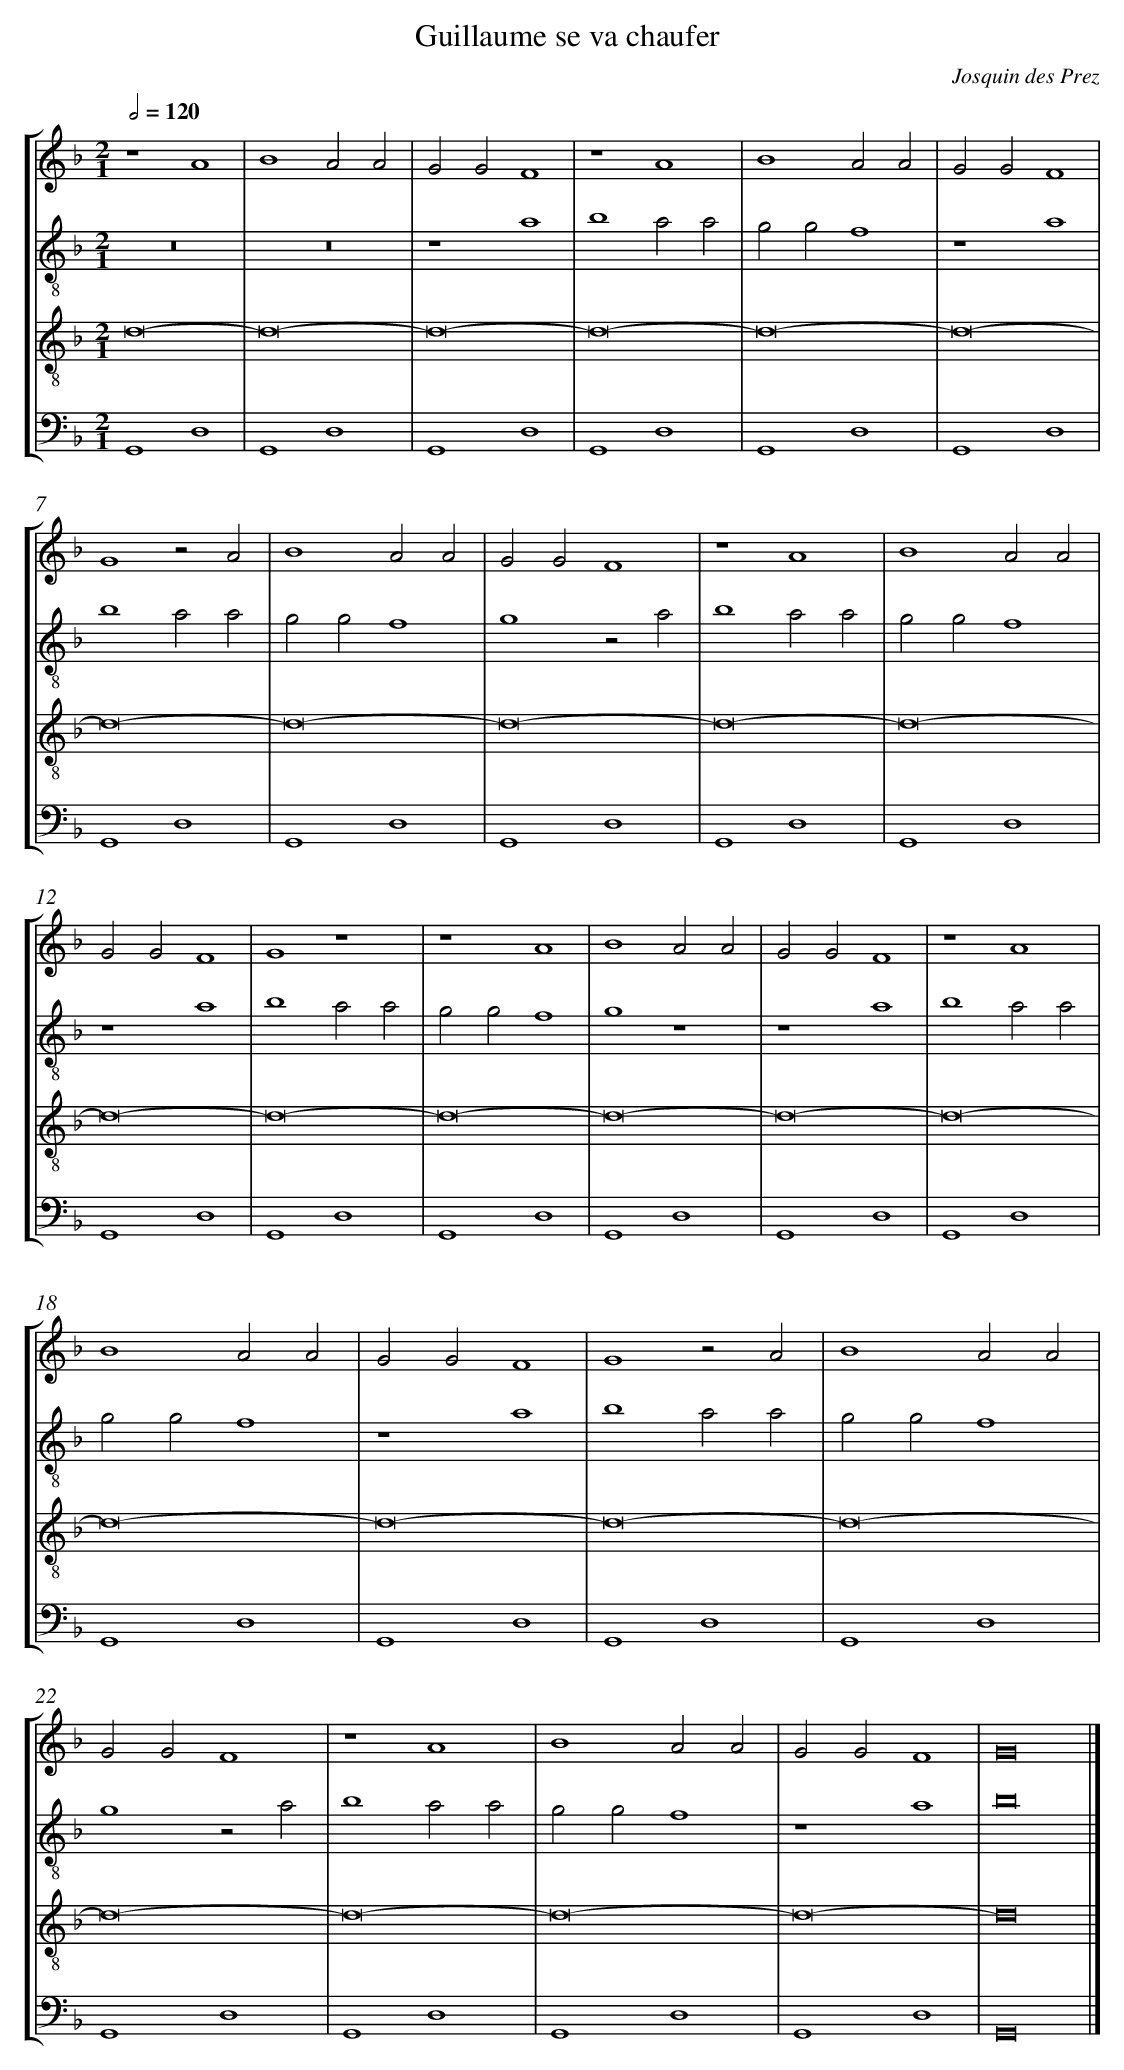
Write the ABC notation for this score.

X:1
T:Guillaume se va chaufer
C: Josquin des Prez
L: 1/4
M: 2/1
Q: 1/2=120
%%staves [1 2 3 4]
V: 1 clef=treble
V: 2 clef=treble-8
V: 3 clef=treble-8
V: 4 clef=bass
K: F
[V:1] z4A4 |
[V:2] z8 |
[V:3] d8- |
[V:4] G,,4D,4 |
[V:1] B4A2A2 |
[V:2] z8 |
[V:3] d8- |
[V:4] G,,4D,4 |
[V:1] G2G2F4 |
[V:2] z4a4 |
[V:3] d8- |
[V:4] G,,4D,4 |
[V:1] z4A4 |
[V:2] b4a2a2 |
[V:3] d8- |
[V:4] G,,4D,4 |
[V:1] B4A2A2 |
[V:2] g2g2f4 |
[V:3] d8- |
[V:4] G,,4D,4 |
[V:1] G2G2F4 |
[V:2] z4a4 |
[V:3] d8- |
[V:4] G,,4D,4 |
[V:1] G4z2A2 |
[V:2] b4a2a2 |
[V:3] d8- |
[V:4] G,,4D,4 |
[V:1] B4A2A2 |
[V:2] g2g2f4 |
[V:3] d8- |
[V:4] G,,4D,4 |
[V:1] G2G2F4 |
[V:2] g4z2a2 |
[V:3] d8- |
[V:4] G,,4D,4 |
[V:1] z4A4 |
[V:2] b4a2a2 |
[V:3] d8- |
[V:4] G,,4D,4 |
[V:1] B4A2A2 |
[V:2] g2g2f4 |
[V:3] d8- |
[V:4] G,,4D,4 |
[V:1] G2G2F4 |
[V:2] z4a4 |
[V:3] d8- |
[V:4] G,,4D,4 |
[V:1] G4z4 |
[V:2] b4a2a2 |
[V:3] d8- |
[V:4] G,,4D,4 |
[V:1] z4A4 |
[V:2] g2g2f4 |
[V:3] d8- |
[V:4] G,,4D,4 |
[V:1] B4A2A2 |
[V:2] g4z4 |
[V:3] d8- |
[V:4] G,,4D,4 |
[V:1] G2G2F4 |
[V:2] z4a4 |
[V:3] d8- |
[V:4] G,,4D,4 |
[V:1] z4A4 |
[V:2] b4a2a2 |
[V:3] d8- |
[V:4] G,,4D,4 |
[V:1] B4A2A2 |
[V:2] g2g2f4 |
[V:3] d8- |
[V:4] G,,4D,4 |
[V:1] G2G2F4 |
[V:2] z4a4 |
[V:3] d8- |
[V:4] G,,4D,4 |
[V:1] G4z2A2 |
[V:2] b4a2a2 |
[V:3] d8- |
[V:4] G,,4D,4 |
[V:1] B4A2A2 |
[V:2] g2g2f4 |
[V:3] d8- |
[V:4] G,,4D,4 |
[V:1] G2G2F4 |
[V:2] g4z2a2 |
[V:3] d8- |
[V:4] G,,4D,4 |
[V:1] z4A4 |
[V:2] b4a2a2 |
[V:3] d8- |
[V:4] G,,4D,4 |
[V:1] B4A2A2 |
[V:2] g2g2f4 |
[V:3] d8- |
[V:4] G,,4D,4 |
[V:1] G2G2F4 |
[V:2] z4a4 |
[V:3] d8- |
[V:4] G,,4D,4 |
[V:1] G8 |]
[V:2] b8 |]
[V:3] d8 |]
[V:4] G,,8 |]
